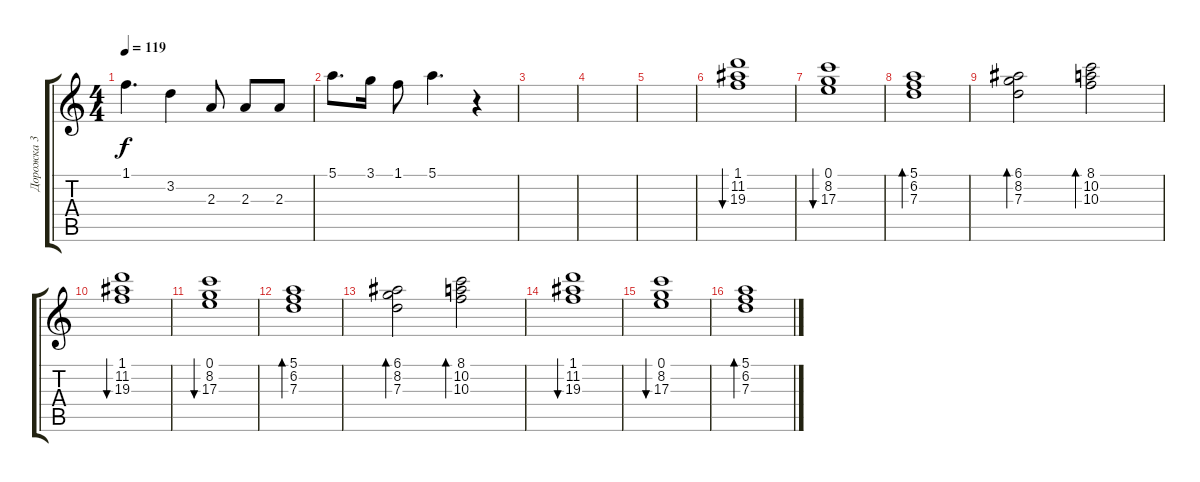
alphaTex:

\track ("Дорожка 3" "Дорожка 3") {instrument electricguitarclean}
\staff {score tabs}
\tuning (E4 B3 G3 D3 A2 E2) {hide}
\ts (4 4)
\tempo 119
\clef g2
\ks c
1.1.4{d dy f} 3.2.4 2.3.8 2.3.8 2.3.8 |
5.1.8{d} 3.1.16 1.1.8 5.1.4{d} r.4 |
|
|
|
(1.1 11.2 19.3).1{bu 480 volume 13} |
(0.1 8.2 17.3).1{bu 480} |
(5.1 6.2 7.3).1{bd 480} |
(6.1 8.2 7.3).2{bd 480} (8.1 10.2 10.3).2{bd 480} |
(1.1 11.2 19.3).1{bu 480} |
(0.1 8.2 17.3).1{bu 480} |
(5.1 6.2 7.3).1{bd 480} |
(6.1 8.2 7.3).2{bd 480} (8.1 10.2 10.3).2{bd 480} |
(1.1 11.2 19.3).1{bu 480} |
(0.1 8.2 17.3).1{bu 480} |
(5.1 6.2 7.3).1{bd 480}
